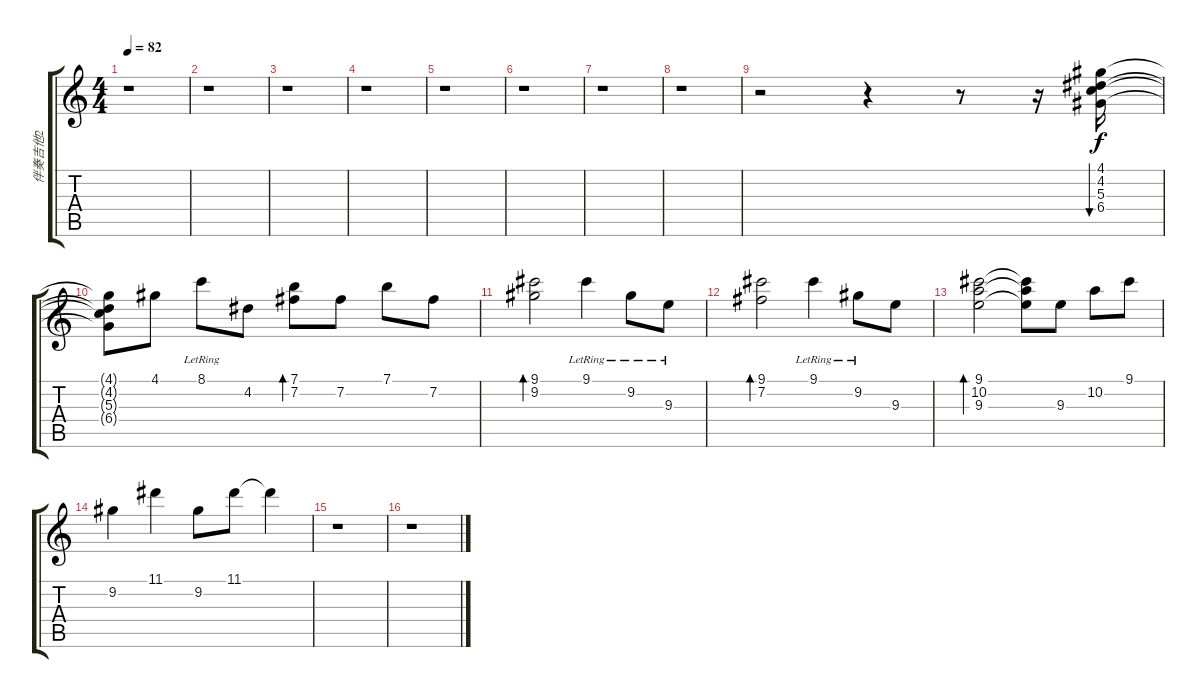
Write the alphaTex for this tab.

\track ("伴奏吉他2" "伴奏吉他2") {instrument distortionguitar}
\staff {score tabs}
\tuning (E4 B3 G3 D3 A2 E2) {hide}
\ts (4 4)
\tempo 82
\clef g2
\ks c
r.1{dy f} |
r.1 |
r.1 |
r.1 |
r.1 |
r.1 |
r.1 |
r.1 |
r.2 r.4 r.8 r.16 (4.1 4.2 5.3 6.4).16{bu 240} |
(4.1{t} 4.2{t} 5.3{t} 6.4{t}).8 4.1.8 8.1{lr}.8 4.2.8 (7.1 7.2).8{bd 240} 7.2.8 7.1.8 7.2.8 |
(9.1 9.2).2{bd 240} 9.1{lr}.4 9.2{lr}.8 9.3{lr}.8 |
(9.1 7.2).2{bd 240} 9.1{lr}.4 9.2{lr}.8 9.3.8 |
(9.1 10.2 9.3).2{bd 240} (9.1{t} 10.2{t} 9.3{t}).8 9.3.8 10.2.8 9.1.8 |
9.2.4 11.1.4 9.2.8 11.1.8 11.1{t}.4 |
r.1 |
r.1
